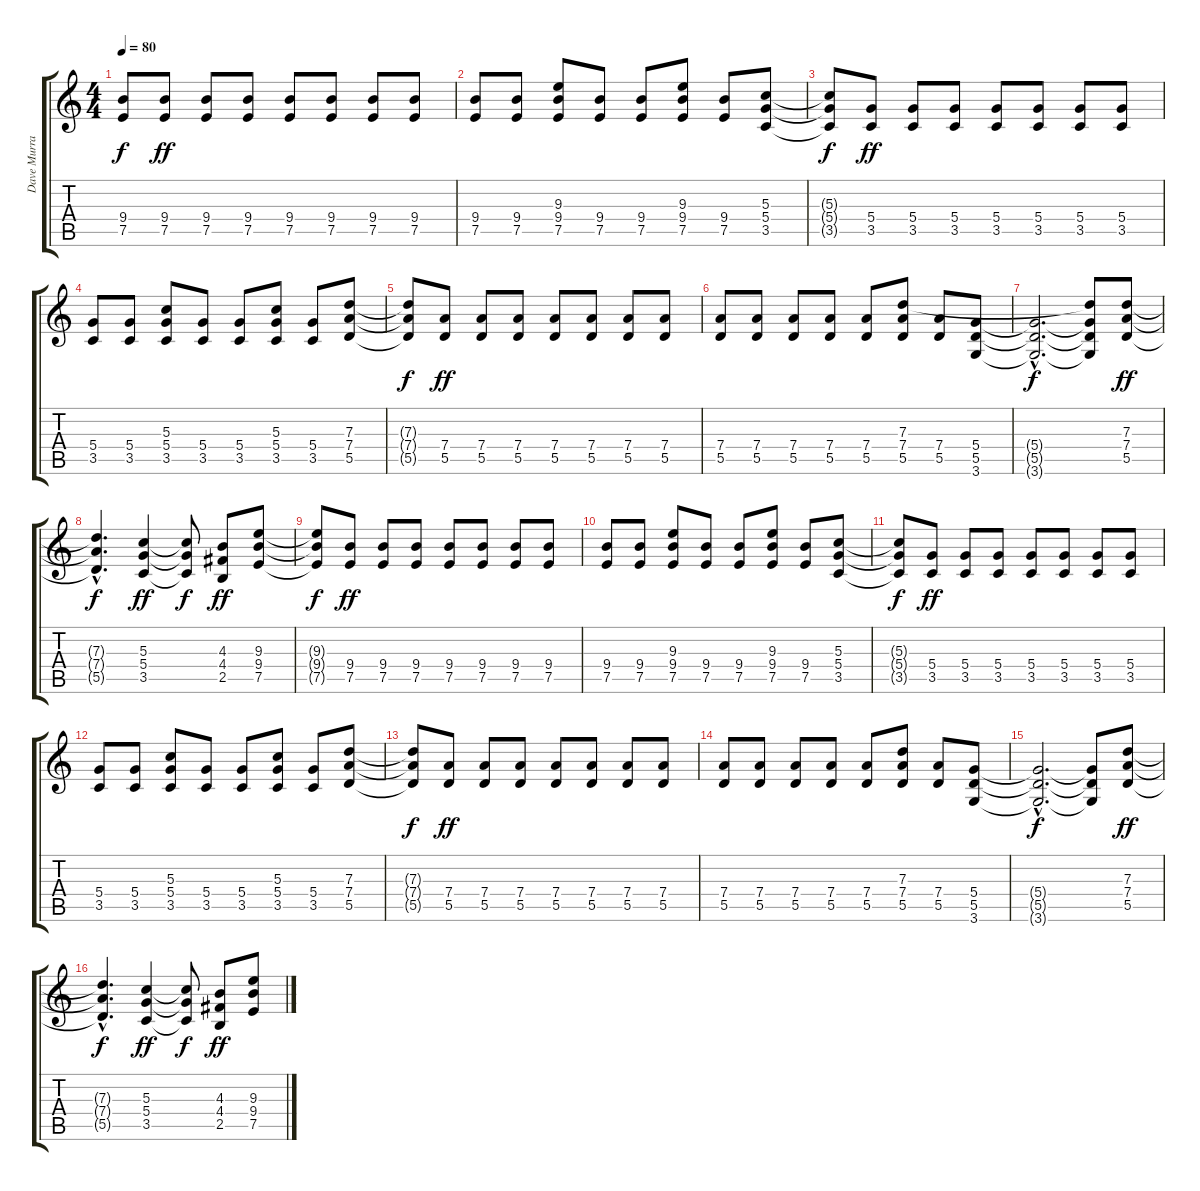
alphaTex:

\track ("Dave Murray" "Dave Murra") {instrument overdrivenguitar}
\staff {score tabs}
\tuning (E4 B3 G3 D3 A2 E2) {hide}
\ts (4 4)
\tempo 80
\clef g2
\ks c
(9.4{t} 7.5{t}).8{dy f} (9.4 7.5).8{dy ff} (9.4 7.5).8 (9.4 7.5).8 (9.4 7.5).8 (9.4 7.5).8 (9.4 7.5).8 (9.4 7.5).8 |
(9.4 7.5).8 (9.4 7.5).8 (9.3 9.4 7.5).8 (9.4 7.5).8 (9.4 7.5).8 (9.3 9.4 7.5).8 (9.4 7.5).8 (5.3 5.4 3.5).8 |
(5.3{t} 5.4{t} 3.5{t}).8{dy f} (5.4 3.5).8{dy ff} (5.4 3.5).8 (5.4 3.5).8 (5.4 3.5).8 (5.4 3.5).8 (5.4 3.5).8 (5.4 3.5).8 |
(5.4 3.5).8 (5.4 3.5).8 (5.3 5.4 3.5).8 (5.4 3.5).8 (5.4 3.5).8 (5.3 5.4 3.5).8 (5.4 3.5).8 (7.3 7.4 5.5).8 |
(7.3{t} 7.4{t} 5.5{t}).8{dy f} (7.4 5.5).8{dy ff} (7.4 5.5).8 (7.4 5.5).8 (7.4 5.5).8 (7.4 5.5).8 (7.4 5.5).8 (7.4 5.5).8 |
(7.4 5.5).8 (7.4 5.5).8 (7.4 5.5).8 (7.4 5.5).8 (7.4 5.5).8 (7.3 7.4 5.5).8 (7.4 5.5).8 (5.4 5.5 3.6).8 |
(5.4{hac t} 5.5{hac t} 3.6{hac t}).2{d dy f} (7.3{t} 5.4{t} 5.5{t} 3.6{t}).8 (7.3 7.4 5.5).8{dy ff} |
(7.3{hac t} 7.4{hac t} 5.5{hac t}).4{d dy f} (5.3 5.4 3.5).4{dy ff} (5.3{t} 5.4{t} 3.5{t}).8{dy f} (4.3 4.4 2.5).8{dy ff} (9.3 9.4 7.5).8 |
(9.3{t} 9.4{t} 7.5{t}).8{dy f} (9.4 7.5).8{dy ff} (9.4 7.5).8 (9.4 7.5).8 (9.4 7.5).8 (9.4 7.5).8 (9.4 7.5).8 (9.4 7.5).8 |
(9.4 7.5).8 (9.4 7.5).8 (9.3 9.4 7.5).8 (9.4 7.5).8 (9.4 7.5).8 (9.3 9.4 7.5).8 (9.4 7.5).8 (5.3 5.4 3.5).8 |
(5.3{t} 5.4{t} 3.5{t}).8{dy f} (5.4 3.5).8{dy ff} (5.4 3.5).8 (5.4 3.5).8 (5.4 3.5).8 (5.4 3.5).8 (5.4 3.5).8 (5.4 3.5).8 |
(5.4 3.5).8 (5.4 3.5).8 (5.3 5.4 3.5).8 (5.4 3.5).8 (5.4 3.5).8 (5.3 5.4 3.5).8 (5.4 3.5).8 (7.3 7.4 5.5).8 |
(7.3{t} 7.4{t} 5.5{t}).8{dy f} (7.4 5.5).8{dy ff} (7.4 5.5).8 (7.4 5.5).8 (7.4 5.5).8 (7.4 5.5).8 (7.4 5.5).8 (7.4 5.5).8 |
(7.4 5.5).8 (7.4 5.5).8 (7.4 5.5).8 (7.4 5.5).8 (7.4 5.5).8 (7.3 7.4 5.5).8 (7.4 5.5).8 (5.4 5.5 3.6).8 |
(5.4{hac t} 5.5{hac t} 3.6{hac t}).2{d dy f} (5.4{t} 5.5{t} 3.6{t}).8 (7.3 7.4 5.5).8{dy ff} |
(7.3{hac t} 7.4{hac t} 5.5{hac t}).4{d dy f} (5.3 5.4 3.5).4{dy ff} (5.3{t} 5.4{t} 3.5{t}).8{dy f} (4.3 4.4 2.5).8{dy ff} (9.3 9.4 7.5).8
